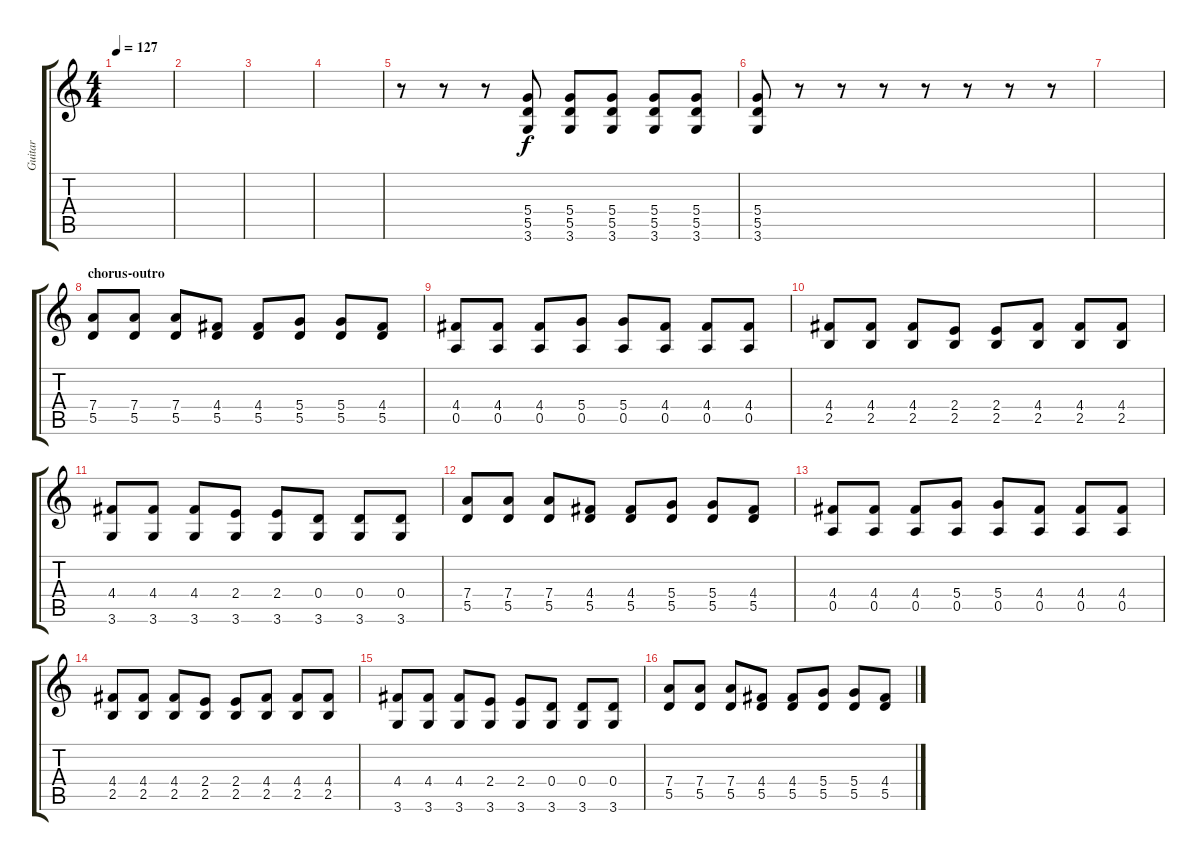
\track ("Guitar" "Guitar") {instrument electricguitarclean}
\staff {score tabs}
\tuning (E4 B3 G3 D3 A2 E2) {hide}
\ts (4 4)
\tempo 127
\clef g2
\ks c
|
|
|
|
r.8 r.8 r.8 (5.4 5.5 3.6).8{volume 4} (5.4 5.5 3.6).8{volume 7} (5.4 5.5 3.6).8{volume 9} (5.4 5.5 3.6).8{volume 12} (5.4 5.5 3.6).8 |
(5.4 5.5 3.6).8 r.8 r.8 r.8 r.8 r.8 r.8 r.8 |
|
\section ("" "chorus-outro")
(7.4 5.5).8{instrument electricguitarclean} (7.4 5.5).8 (7.4 5.5).8 (4.4 5.5).8 (4.4 5.5).8 (5.4 5.5).8 (5.4 5.5).8 (4.4 5.5).8 |
(4.4 0.5).8 (4.4 0.5).8 (4.4 0.5).8 (5.4 0.5).8 (5.4 0.5).8 (4.4 0.5).8 (4.4 0.5).8 (4.4 0.5).8 |
(4.4 2.5).8 (4.4 2.5).8 (4.4 2.5).8 (2.4 2.5).8 (2.4 2.5).8 (4.4 2.5).8 (4.4 2.5).8 (4.4 2.5).8 |
(4.4 3.6).8 (4.4 3.6).8 (4.4 3.6).8 (2.4 3.6).8 (2.4 3.6).8 (0.4 3.6).8 (0.4 3.6).8 (0.4 3.6).8 |
(7.4 5.5).8 (7.4 5.5).8 (7.4 5.5).8 (4.4 5.5).8 (4.4 5.5).8 (5.4 5.5).8 (5.4 5.5).8 (4.4 5.5).8 |
(4.4 0.5).8 (4.4 0.5).8 (4.4 0.5).8 (5.4 0.5).8 (5.4 0.5).8 (4.4 0.5).8 (4.4 0.5).8 (4.4 0.5).8 |
(4.4 2.5).8 (4.4 2.5).8 (4.4 2.5).8 (2.4 2.5).8 (2.4 2.5).8 (4.4 2.5).8 (4.4 2.5).8 (4.4 2.5).8 |
(4.4 3.6).8 (4.4 3.6).8 (4.4 3.6).8 (2.4 3.6).8 (2.4 3.6).8 (0.4 3.6).8 (0.4 3.6).8 (0.4 3.6).8 |
(7.4 5.5).8 (7.4 5.5).8 (7.4 5.5).8 (4.4 5.5).8 (4.4 5.5).8 (5.4 5.5).8 (5.4 5.5).8 (4.4 5.5).8
